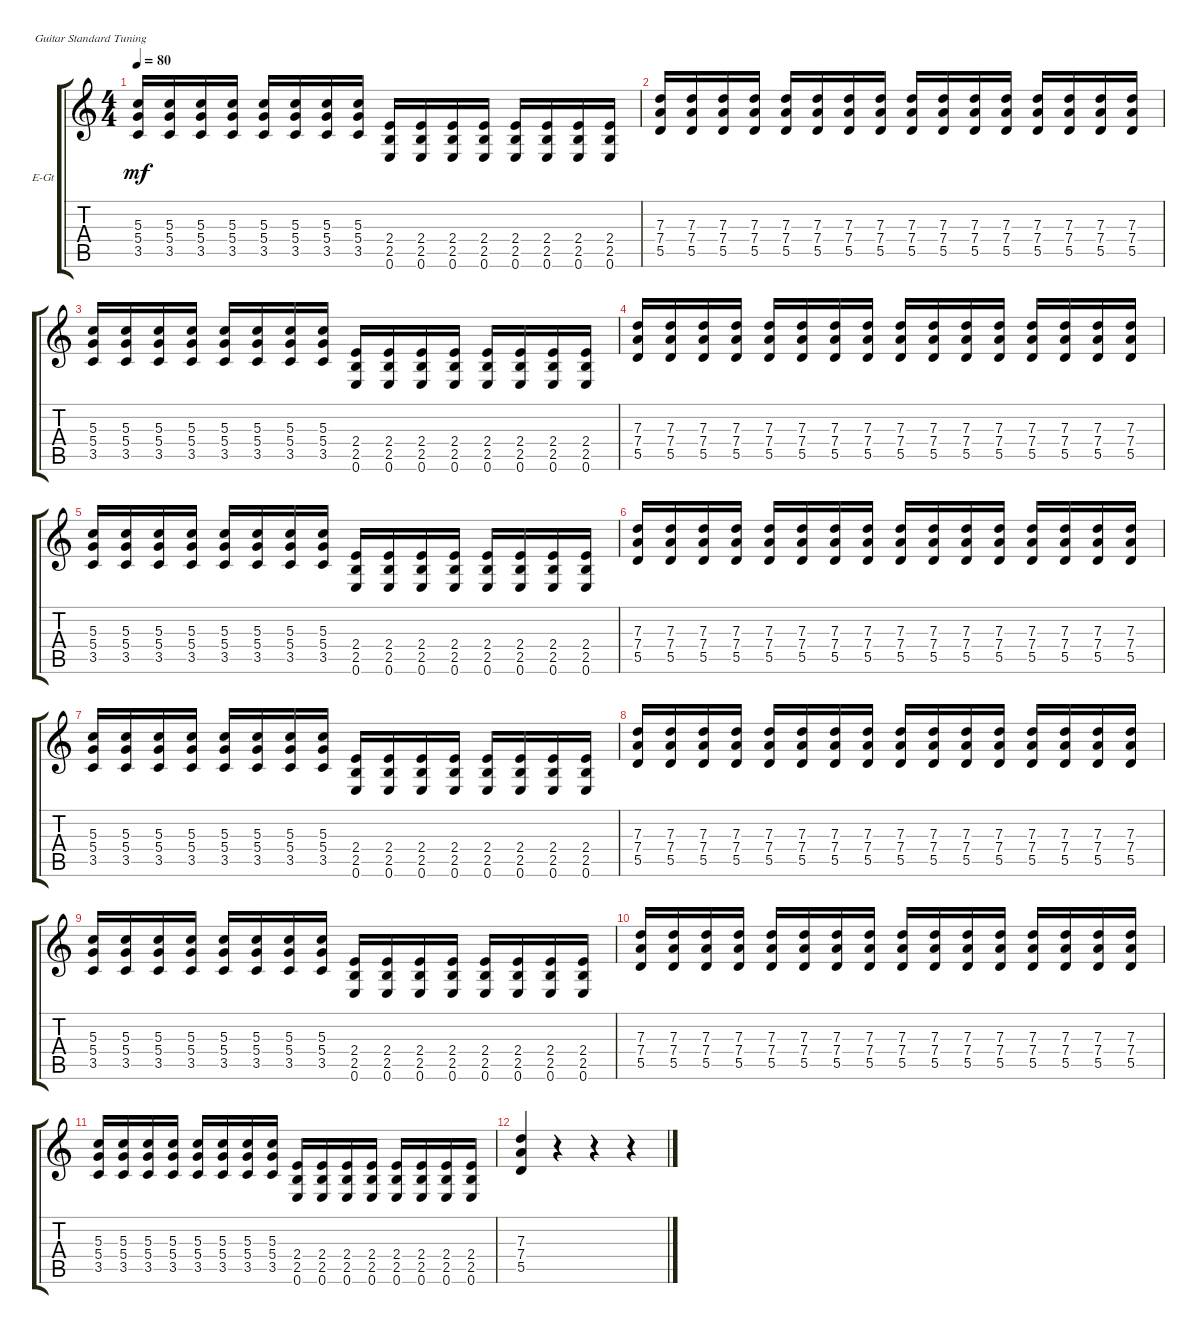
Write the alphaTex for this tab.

\defaultSystemsLayout 4
\bracketExtendMode groupsimilarinstruments
\firstSystemTrackNameOrientation horizontal
\otherSystemsTrackNameOrientation horizontal
\track ("Rythym Guitar" "E-Gt") {instrument distortionguitar}
\staff {score tabs}
\tuning (E4 B3 G3 D3 A2 E2)
\ts (4 4)
\tempo 80
\clef g2
\ks c
(3.5 5.4 5.3).16{dy mf} (3.5 5.4 5.3).16 (3.5 5.4 5.3).16 (3.5 5.4 5.3).16 (3.5 5.4 5.3).16 (3.5 5.4 5.3).16 (3.5 5.4 5.3).16 (3.5 5.4 5.3).16 (0.6 2.5 2.4).16 (0.6 2.5 2.4).16 (0.6 2.5 2.4).16 (0.6 2.5 2.4).16 (0.6 2.5 2.4).16 (0.6 2.5 2.4).16 (0.6 2.5 2.4).16 (0.6 2.5 2.4).16 |
(5.5 7.4 7.3).16 (5.5 7.4 7.3).16 (5.5 7.4 7.3).16 (5.5 7.4 7.3).16 (5.5 7.4 7.3).16 (5.5 7.4 7.3).16 (5.5 7.4 7.3).16 (5.5 7.4 7.3).16 (5.5 7.4 7.3).16 (5.5 7.4 7.3).16 (5.5 7.4 7.3).16 (5.5 7.4 7.3).16 (5.5 7.4 7.3).16 (5.5 7.4 7.3).16 (5.5 7.4 7.3).16 (5.5 7.4 7.3).16 |
(3.5 5.4 5.3).16 (3.5 5.4 5.3).16 (3.5 5.4 5.3).16 (3.5 5.4 5.3).16 (3.5 5.4 5.3).16 (3.5 5.4 5.3).16 (3.5 5.4 5.3).16 (3.5 5.4 5.3).16 (0.6 2.5 2.4).16 (0.6 2.5 2.4).16 (0.6 2.5 2.4).16 (0.6 2.5 2.4).16 (0.6 2.5 2.4).16 (0.6 2.5 2.4).16 (0.6 2.5 2.4).16 (0.6 2.5 2.4).16 |
(5.5 7.4 7.3).16 (5.5 7.4 7.3).16 (5.5 7.4 7.3).16 (5.5 7.4 7.3).16 (5.5 7.4 7.3).16 (5.5 7.4 7.3).16 (5.5 7.4 7.3).16 (5.5 7.4 7.3).16 (5.5 7.4 7.3).16 (5.5 7.4 7.3).16 (5.5 7.4 7.3).16 (5.5 7.4 7.3).16 (5.5 7.4 7.3).16 (5.5 7.4 7.3).16 (5.5 7.4 7.3).16 (5.5 7.4 7.3).16 |
(3.5 5.4 5.3).16 (3.5 5.4 5.3).16 (3.5 5.4 5.3).16 (3.5 5.4 5.3).16 (3.5 5.4 5.3).16 (3.5 5.4 5.3).16 (3.5 5.4 5.3).16 (3.5 5.4 5.3).16 (0.6 2.5 2.4).16 (0.6 2.5 2.4).16 (0.6 2.5 2.4).16 (0.6 2.5 2.4).16 (0.6 2.5 2.4).16 (0.6 2.5 2.4).16 (0.6 2.5 2.4).16 (0.6 2.5 2.4).16 |
(5.5 7.4 7.3).16 (5.5 7.4 7.3).16 (5.5 7.4 7.3).16 (5.5 7.4 7.3).16 (5.5 7.4 7.3).16 (5.5 7.4 7.3).16 (5.5 7.4 7.3).16 (5.5 7.4 7.3).16 (5.5 7.4 7.3).16 (5.5 7.4 7.3).16 (5.5 7.4 7.3).16 (5.5 7.4 7.3).16 (5.5 7.4 7.3).16 (5.5 7.4 7.3).16 (5.5 7.4 7.3).16 (5.5 7.4 7.3).16 |
(3.5 5.4 5.3).16 (3.5 5.4 5.3).16 (3.5 5.4 5.3).16 (3.5 5.4 5.3).16 (3.5 5.4 5.3).16 (3.5 5.4 5.3).16 (3.5 5.4 5.3).16 (3.5 5.4 5.3).16 (0.6 2.5 2.4).16 (0.6 2.5 2.4).16 (0.6 2.5 2.4).16 (0.6 2.5 2.4).16 (0.6 2.5 2.4).16 (0.6 2.5 2.4).16 (0.6 2.5 2.4).16 (0.6 2.5 2.4).16 |
(5.5 7.4 7.3).16 (5.5 7.4 7.3).16 (5.5 7.4 7.3).16 (5.5 7.4 7.3).16 (5.5 7.4 7.3).16 (5.5 7.4 7.3).16 (5.5 7.4 7.3).16 (5.5 7.4 7.3).16 (5.5 7.4 7.3).16 (5.5 7.4 7.3).16 (5.5 7.4 7.3).16 (5.5 7.4 7.3).16 (5.5 7.4 7.3).16 (5.5 7.4 7.3).16 (5.5 7.4 7.3).16 (5.5 7.4 7.3).16 |
(3.5 5.4 5.3).16 (3.5 5.4 5.3).16 (3.5 5.4 5.3).16 (3.5 5.4 5.3).16 (3.5 5.4 5.3).16 (3.5 5.4 5.3).16 (3.5 5.4 5.3).16 (3.5 5.4 5.3).16 (0.6 2.5 2.4).16 (0.6 2.5 2.4).16 (0.6 2.5 2.4).16 (0.6 2.5 2.4).16 (0.6 2.5 2.4).16 (0.6 2.5 2.4).16 (0.6 2.5 2.4).16 (0.6 2.5 2.4).16 |
(5.5 7.4 7.3).16 (5.5 7.4 7.3).16 (5.5 7.4 7.3).16 (5.5 7.4 7.3).16 (5.5 7.4 7.3).16 (5.5 7.4 7.3).16 (5.5 7.4 7.3).16 (5.5 7.4 7.3).16 (5.5 7.4 7.3).16 (5.5 7.4 7.3).16 (5.5 7.4 7.3).16 (5.5 7.4 7.3).16 (5.5 7.4 7.3).16 (5.5 7.4 7.3).16 (5.5 7.4 7.3).16 (5.5 7.4 7.3).16 |
(3.5 5.4 5.3).16 (3.5 5.4 5.3).16 (3.5 5.4 5.3).16 (3.5 5.4 5.3).16 (3.5 5.4 5.3).16 (3.5 5.4 5.3).16 (3.5 5.4 5.3).16 (3.5 5.4 5.3).16 (0.6 2.5 2.4).16 (0.6 2.5 2.4).16 (0.6 2.5 2.4).16 (0.6 2.5 2.4).16 (0.6 2.5 2.4).16 (0.6 2.5 2.4).16 (0.6 2.5 2.4).16 (0.6 2.5 2.4).16 |
(5.5 7.4 7.3).4 r.4 r.4 r.4
